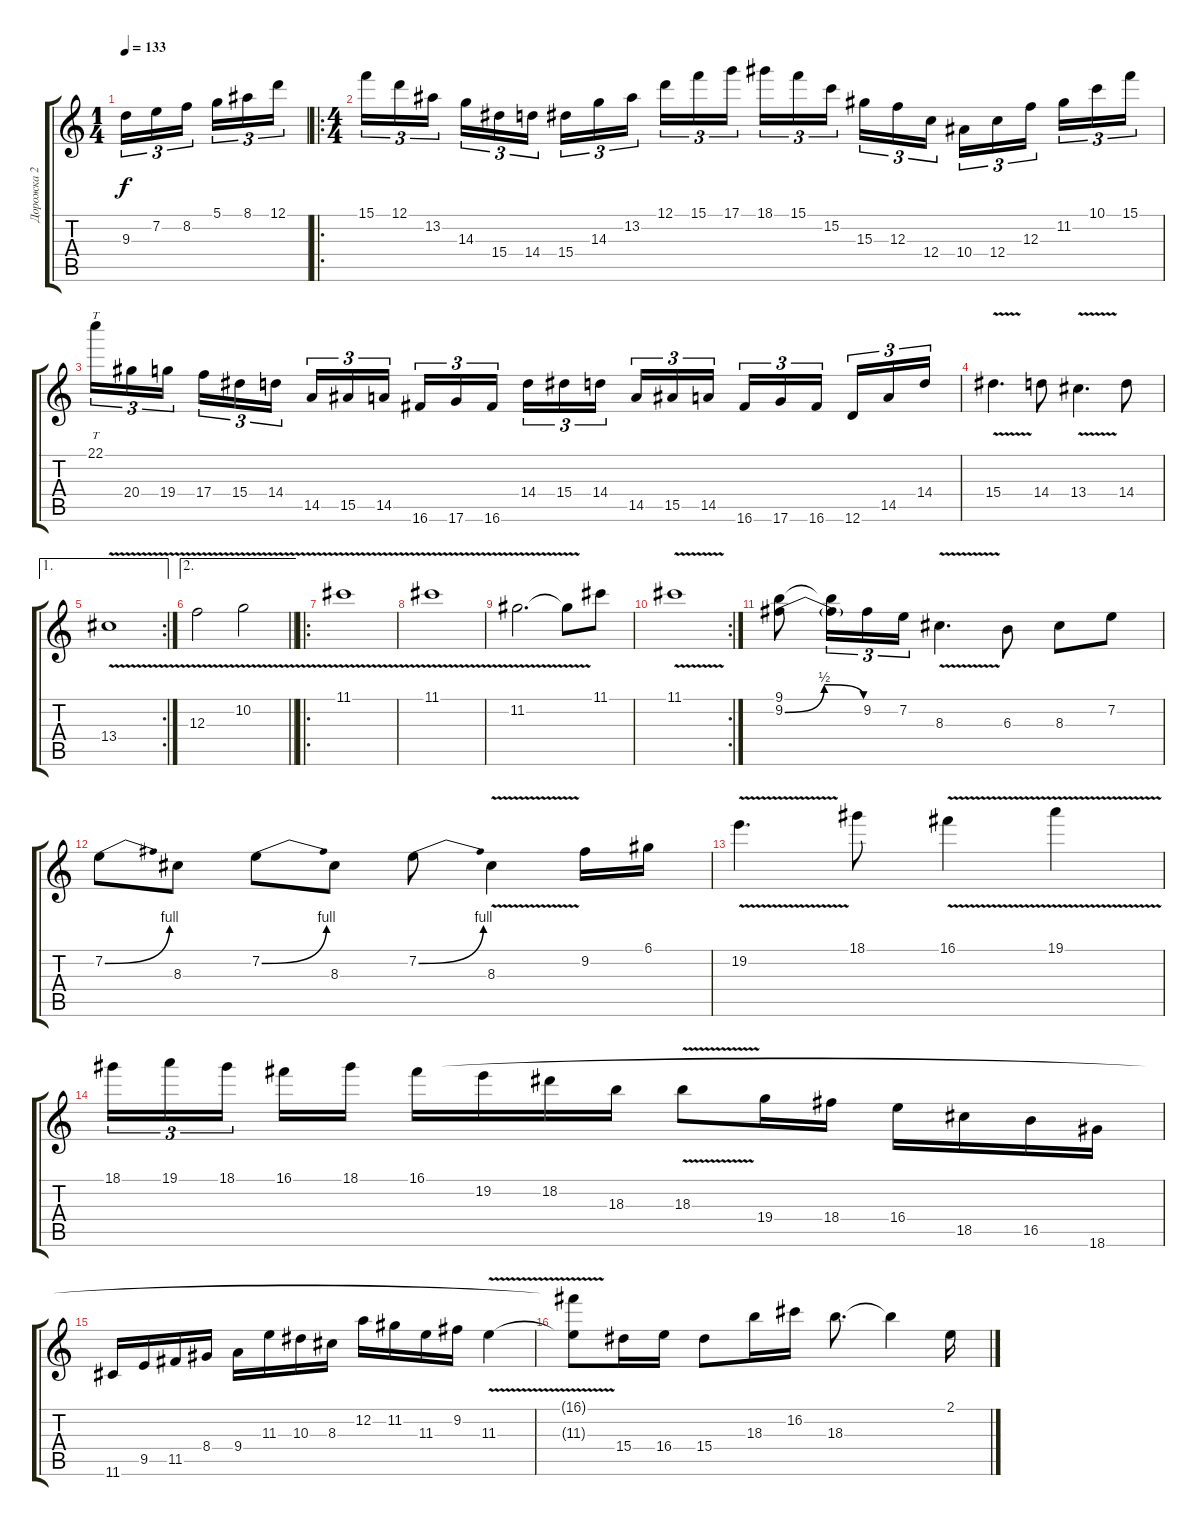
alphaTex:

\track ("Дорожка 2" "Дорожка 2") {instrument distortionguitar}
\staff {score tabs}
\tuning (D4 A3 F3 C3 G2 D2) {hide}
\ts (1 4)
\tempo 133
\clef g2
\ks c
9.3.16{tu (3 2) dy f} 7.2.16{tu (3 2)} 8.2.16{tu (3 2) beam splitsecondary} 5.1.16{tu (3 2)} 8.1.16{tu (3 2)} 12.1.16{tu (3 2)} |
\ro
\ts (4 4)
15.1.16{tu (3 2)} 12.1.16{tu (3 2)} 13.2.16{tu (3 2) beam splitsecondary} 14.3.16{tu (3 2)} 15.4.16{tu (3 2)} 14.4.16{tu (3 2)} 15.4.16{tu (3 2)} 14.3.16{tu (3 2)} 13.2.16{tu (3 2) beam splitsecondary} 12.1.16{tu (3 2)} 15.1.16{tu (3 2)} 17.1.16{tu (3 2)} 18.1.16{tu (3 2)} 15.1.16{tu (3 2)} 15.2.16{tu (3 2) beam splitsecondary} 15.3.16{tu (3 2)} 12.3.16{tu (3 2)} 12.4.16{tu (3 2)} 10.4.16{tu (3 2)} 12.4.16{tu (3 2)} 12.3.16{tu (3 2) beam splitsecondary} 11.2.16{tu (3 2)} 10.1.16{tu (3 2)} 15.1.16{tu (3 2)} |
22.1.16{tt tu (3 2)} 20.4.16{tu (3 2)} 19.4.16{tu (3 2) beam splitsecondary} 17.4.16{tu (3 2)} 15.4.16{tu (3 2)} 14.4.16{tu (3 2)} 14.5.16{tu (3 2)} 15.5.16{tu (3 2)} 14.5.16{tu (3 2) beam splitsecondary} 16.6.16{tu (3 2)} 17.6.16{tu (3 2)} 16.6.16{tu (3 2)} 14.4.16{tu (3 2)} 15.4.16{tu (3 2)} 14.4.16{tu (3 2) beam splitsecondary} 14.5.16{tu (3 2)} 15.5.16{tu (3 2)} 14.5.16{tu (3 2)} 16.6.16{tu (3 2)} 17.6.16{tu (3 2)} 16.6.16{tu (3 2) beam splitsecondary} 12.6.16{tu (3 2)} 14.5.16{tu (3 2)} 14.4.16{tu (3 2)} |
15.4{v}.4{d} 14.4.8 13.4{v}.4{d} 14.4.8 |
\ae 1
\rc 2
13.4{v}.1 |
\ae 2
\barLineRight lightlight
12.3{v}.2 10.2{v}.2 |
\ro
11.1{v}.1 |
11.1{v}.1 |
11.2{v}.2{d} 11.2{t}.8 11.1.8 |
\rc 2
11.1{v}.1 |
(9.1 9.2{be (bendrelease 0 0 30 2 54 2 60 0)}).8 (9.1{t} 9.2{t}).16{tu (3 2)} 9.2.16{tu (3 2)} 7.2.16{tu (3 2)} 8.3{v}.4{d} 6.3.8 8.3.8 7.2.8 |
7.2{be (bend 0 0 60 4)}.8 8.3.8 7.2{be (bend 0 0 60 4)}.8 8.3.8 7.2{be (bend 0 0 60 4)}.8 8.3{v}.4 9.2.16 6.1.16 |
19.2{v}.4{d} 18.1.8 16.1{v}.4 19.1{v}.4 |
18.1.16{tu (3 2)} 19.1.16{tu (3 2)} 18.1.16{tu (3 2) beam splitsecondary} 16.1.16 18.1.16 16.1.16 19.2.16 18.2.16 18.3.16 18.3{v}.8 19.4.16 18.4.16 16.4.16 18.5.16 16.5.16 18.6.16 |
11.6.16 9.5.16 11.5.16 8.4.16 9.4.16 11.3.16 10.3.16 8.3.16 12.2.16 11.2.16 11.3.16 9.2.16 11.3{v}.4 |
(16.1{t} 11.3{t}).8 15.4.16 16.4.16 15.4.8 18.3.16 16.2.16 18.3.8{d} 18.3{t}.4 2.1.16
